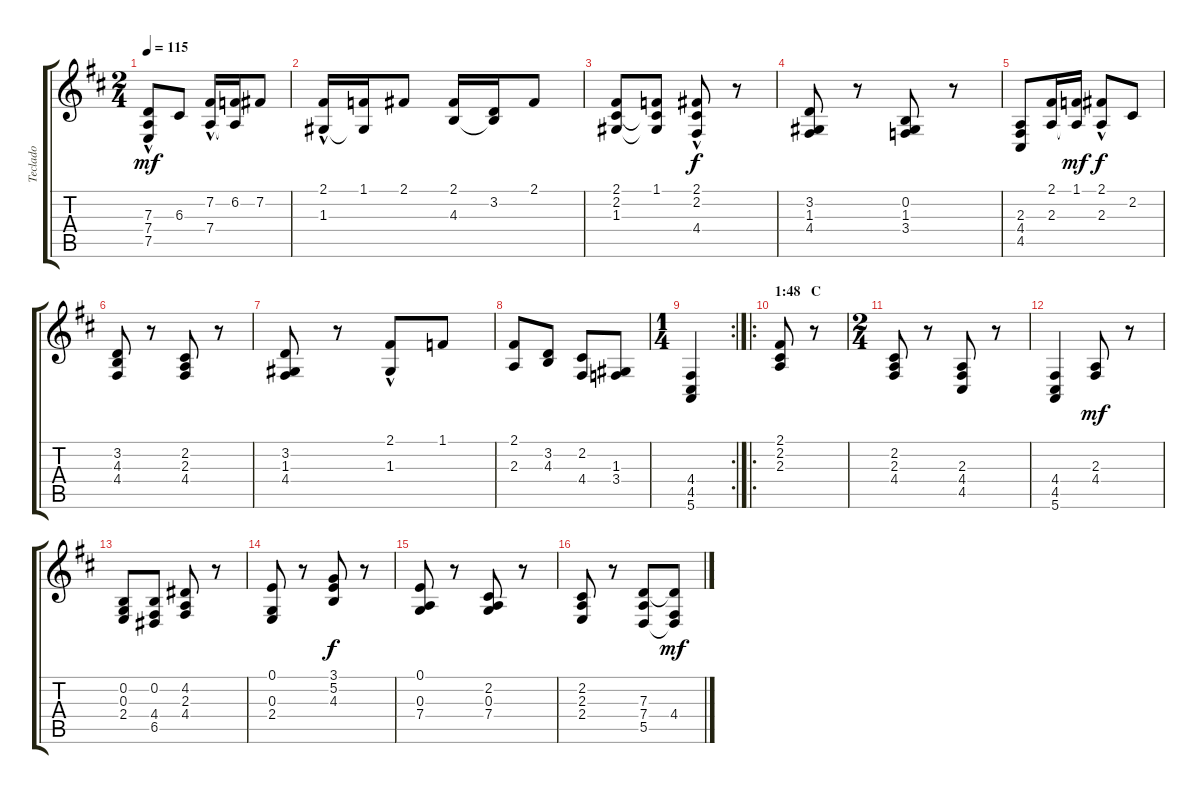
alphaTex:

\track ("Teclado" "Teclado") {instrument harpsichord}
\staff {score tabs}
\tuning (E4 B3 G3 D3 A2 E2) {hide}
\ts (2 4)
\tempo 115
\clef g2
\ks bminor
(7.3 7.4 7.5{hac}).8{dy mf} 6.3.8 (7.2 7.4{hac}).16 (6.2 7.4{t}).16 7.2.8 |
(2.1 1.3{hac}).16 (1.1 1.3{t}).16 2.1.8 (2.1 4.3).16 (3.2 4.3{t}).16 2.1.8 |
(2.1 2.2 1.3).8 (1.1 2.2{t} 1.3{t}).8 (2.1{hac} 2.2 4.4).8{dy f} r.8 |
(3.2 1.3 4.4).8 r.8 (0.2 1.3 3.4).8 r.8 |
(2.3 4.4 4.5).8 (2.1 2.3).16 (1.1 2.3{t}).16{dy mf} (2.1 2.3{hac}).8{dy f} 2.2.8 |
(3.2 4.3 4.4).8 r.8 (2.2 2.3 4.4).8 r.8 |
(3.2 1.3 4.4).8 r.8 (2.1 1.3{hac}).8 1.1.8 |
(2.1 2.3).8 (3.2 4.3).8 (2.2 4.4).8 (1.3 3.4).8 |
\rc 2
\ts (1 4)
(4.4 4.5 5.6).4 |
\ro
\section ("" "1:48   C")
(2.1 2.2 2.3).8 r.8 |
\ts (2 4)
(2.2 2.3 4.4).8 r.8 (2.3 4.4 4.5).8 r.8 |
(4.4 4.5 5.6).4 (2.3 4.4).8{dy mf} r.8 |
(0.2 0.3 2.4).8 (0.2 4.4 6.5).8 (4.2 2.3 4.4).8 r.8 |
(0.1 0.3 2.4).8 r.8 (3.1 5.2 4.3).8{dy f} r.8 |
(0.1 0.3 7.4).8 r.8 (2.2 0.3 7.4).8 r.8 |
(2.2 2.3 2.4).8 r.8 (7.3 7.4 5.5).8 (7.3{t} 4.4 5.5{t}).8{dy mf}
